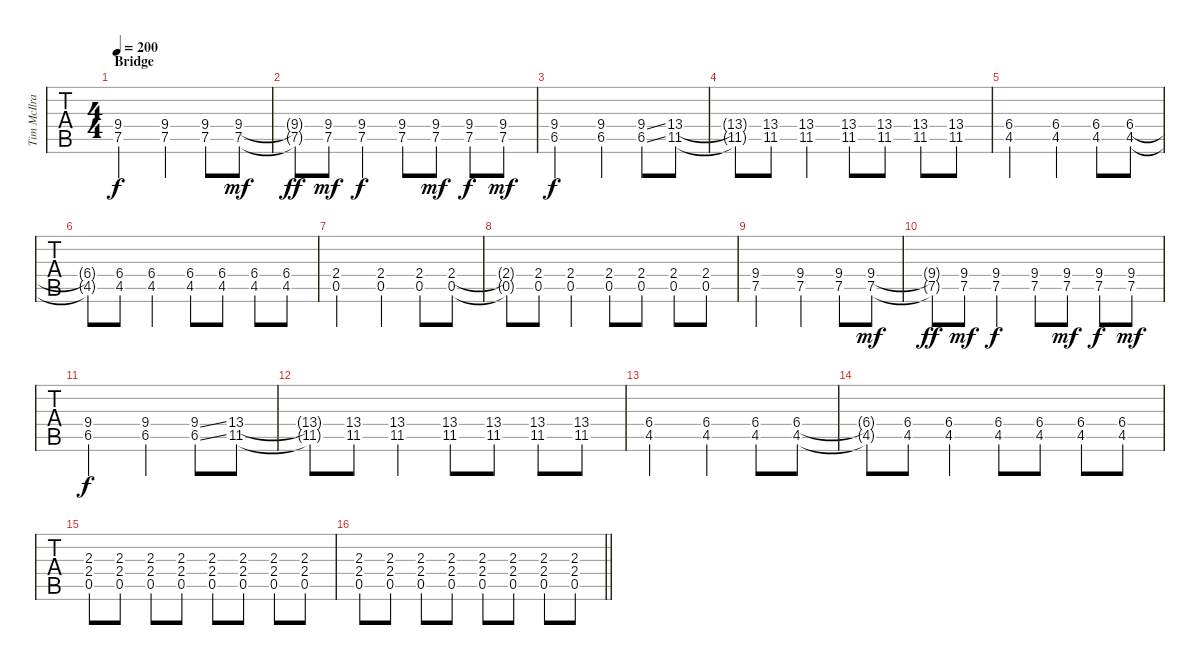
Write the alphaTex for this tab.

\track ("Tim McIlrath - Acoustic" "Tim McIlra") {instrument acousticguitarsteel}
\staff {tabs}
\tuning (Eb4 Bb3 Gb3 Db3 Ab2 Eb2) {hide}
\ts (4 4)
\section ("" "Bridge")
\tempo 200
\clef g2
\ks ebminor
(9.4 7.5).2{dy f} (9.4 7.5).4 (9.4 7.5).8 (9.4 7.5).8{dy mf} |
(9.4{t} 7.5{t}).8{dy ff} (9.4 7.5).8{dy mf} (9.4 7.5).4{dy f} (9.4 7.5).8 (9.4 7.5).8{dy mf} (9.4 7.5).8{dy f} (9.4 7.5).8{dy mf} |
(9.4 6.5).2{dy f} (9.4 6.5).4 (9.4{ss} 6.5{ss}).8 (13.4 11.5).8 |
(13.4{t} 11.5{t}).8 (13.4 11.5).8 (13.4 11.5).4 (13.4 11.5).8 (13.4 11.5).8 (13.4 11.5).8 (13.4 11.5).8 |
(6.4 4.5).2 (6.4 4.5).4 (6.4 4.5).8 (6.4 4.5).8 |
(6.4{t} 4.5{t}).8 (6.4 4.5).8 (6.4 4.5).4 (6.4 4.5).8 (6.4 4.5).8 (6.4 4.5).8 (6.4 4.5).8 |
(2.4 0.5).2 (2.4 0.5).4 (2.4 0.5).8 (2.4 0.5).8 |
(2.4{t} 0.5{t}).8 (2.4 0.5).8 (2.4 0.5).4 (2.4 0.5).8 (2.4 0.5).8 (2.4 0.5).8 (2.4 0.5).8 |
(9.4 7.5).2 (9.4 7.5).4 (9.4 7.5).8 (9.4 7.5).8{dy mf} |
(9.4{t} 7.5{t}).8{dy ff} (9.4 7.5).8{dy mf} (9.4 7.5).4{dy f} (9.4 7.5).8 (9.4 7.5).8{dy mf} (9.4 7.5).8{dy f} (9.4 7.5).8{dy mf} |
(9.4 6.5).2{dy f} (9.4 6.5).4 (9.4{ss} 6.5{ss}).8 (13.4 11.5).8 |
(13.4{t} 11.5{t}).8 (13.4 11.5).8 (13.4 11.5).4 (13.4 11.5).8 (13.4 11.5).8 (13.4 11.5).8 (13.4 11.5).8 |
(6.4 4.5).2 (6.4 4.5).4 (6.4 4.5).8 (6.4 4.5).8 |
(6.4{t} 4.5{t}).8 (6.4 4.5).8 (6.4 4.5).4 (6.4 4.5).8 (6.4 4.5).8 (6.4 4.5).8 (6.4 4.5).8 |
(2.3 2.4 0.5).8 (2.3 2.4 0.5).8 (2.3 2.4 0.5).8 (2.3 2.4 0.5).8 (2.3 2.4 0.5).8 (2.3 2.4 0.5).8 (2.3 2.4 0.5).8 (2.3 2.4 0.5).8 |
\barLineRight lightlight
(2.3 2.4 0.5).8 (2.3 2.4 0.5).8 (2.3 2.4 0.5).8 (2.3 2.4 0.5).8 (2.3 2.4 0.5).8 (2.3 2.4 0.5).8 (2.3 2.4 0.5).8 (2.3 2.4 0.5).8
